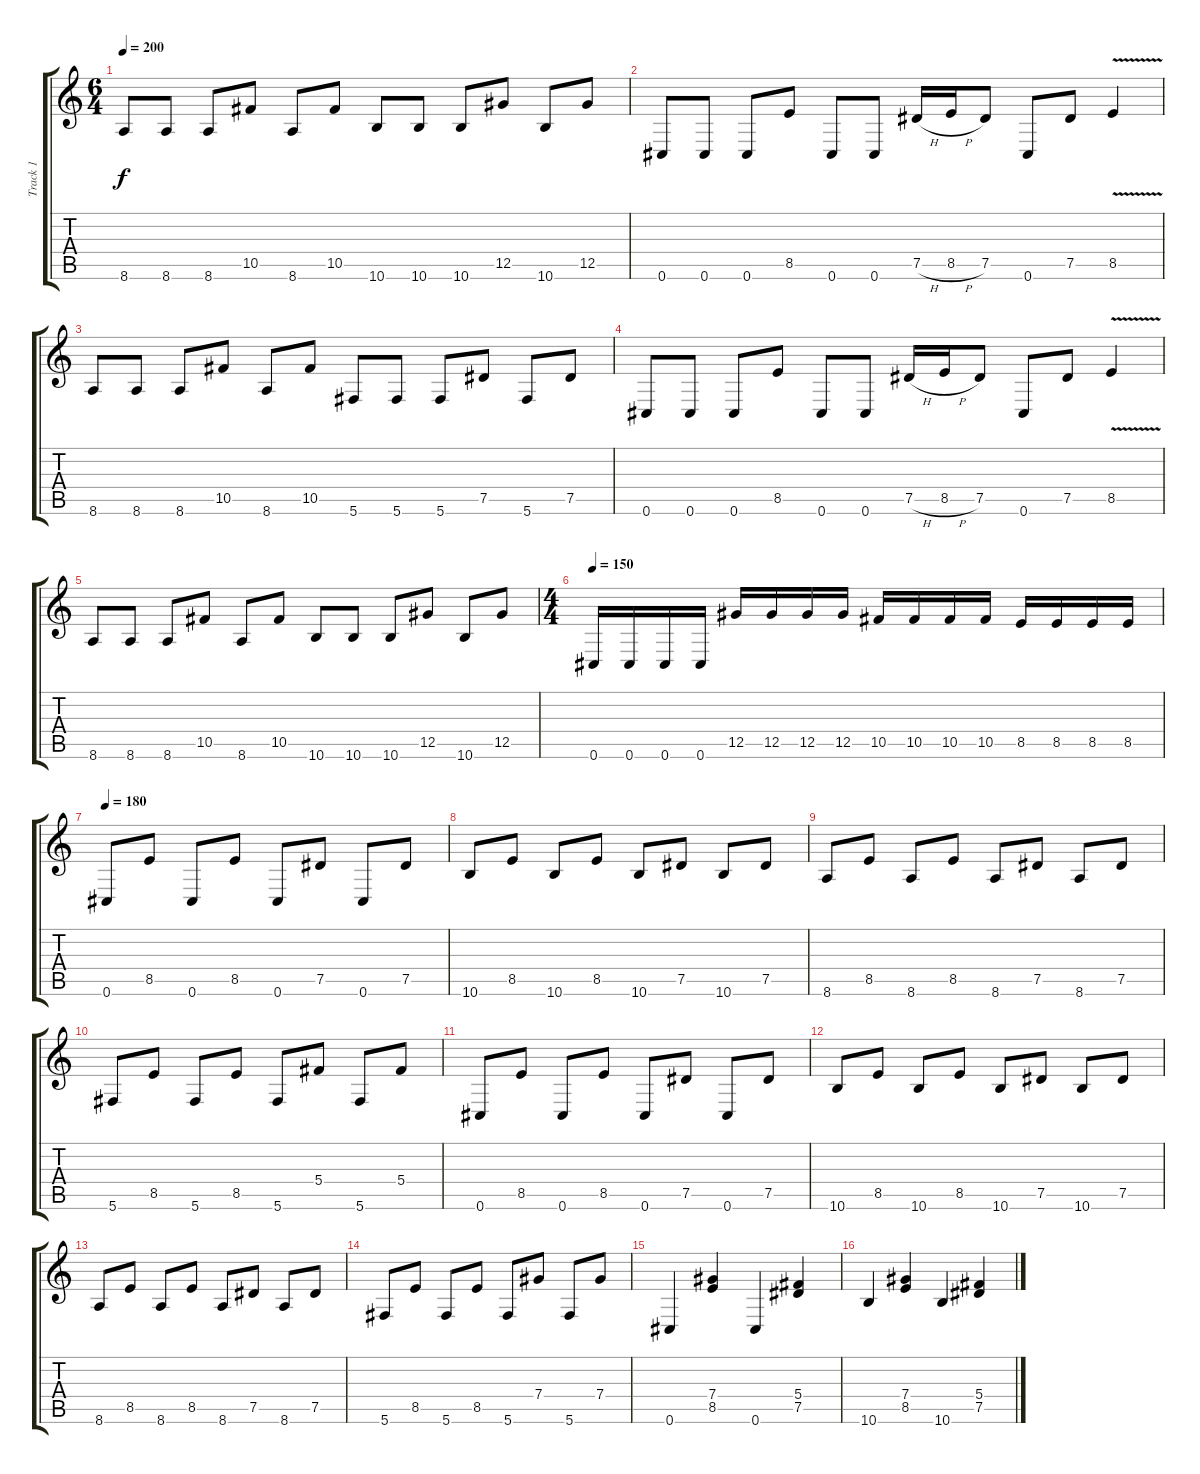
\track ("Track 1" "Track 1") {instrument distortionguitar}
\staff {score tabs}
\tuning (Eb4 Bb3 Gb3 Db3 Ab2 Db2) {hide}
\ts (6 4)
\tempo 200
\clef g2
\ks c
8.6.8{dy f} 8.6.8 8.6.8 10.5.8 8.6.8 10.5.8 10.6.8 10.6.8 10.6.8 12.5.8 10.6.8 12.5.8 |
0.6.8 0.6.8 0.6.8 8.5.8 0.6.8 0.6.8 7.5{h}.16 8.5{h}.16 7.5.8 0.6.8 7.5.8 8.5{v}.4 |
8.6.8 8.6.8 8.6.8 10.5.8 8.6.8 10.5.8 5.6.8 5.6.8 5.6.8 7.5.8 5.6.8 7.5.8 |
0.6.8 0.6.8 0.6.8 8.5.8 0.6.8 0.6.8 7.5{h}.16 8.5{h}.16 7.5.8 0.6.8 7.5.8 8.5{v}.4 |
8.6.8 8.6.8 8.6.8 10.5.8 8.6.8 10.5.8 10.6.8 10.6.8 10.6.8 12.5.8 10.6.8 12.5.8 |
\ts (4 4)
\tempo 150
0.6.16 0.6.16 0.6.16 0.6.16 12.5.16 12.5.16 12.5.16 12.5.16 10.5.16 10.5.16 10.5.16 10.5.16 8.5.16 8.5.16 8.5.16 8.5.16 |
\tempo 180
0.6.8 8.5.8 0.6.8 8.5.8 0.6.8 7.5.8 0.6.8 7.5.8 |
10.6.8 8.5.8 10.6.8 8.5.8 10.6.8 7.5.8 10.6.8 7.5.8 |
8.6.8 8.5.8 8.6.8 8.5.8 8.6.8 7.5.8 8.6.8 7.5.8 |
5.6.8 8.5.8 5.6.8 8.5.8 5.6.8 5.4.8 5.6.8 5.4.8 |
0.6.8 8.5.8 0.6.8 8.5.8 0.6.8 7.5.8 0.6.8 7.5.8 |
10.6.8 8.5.8 10.6.8 8.5.8 10.6.8 7.5.8 10.6.8 7.5.8 |
8.6.8 8.5.8 8.6.8 8.5.8 8.6.8 7.5.8 8.6.8 7.5.8 |
5.6.8 8.5.8 5.6.8 8.5.8 5.6.8 7.4.8 5.6.8 7.4.8 |
0.6.4 (7.4 8.5).4 0.6.4 (5.4 7.5).4 |
10.6.4 (7.4 8.5).4 10.6.4 (5.4 7.5).4
